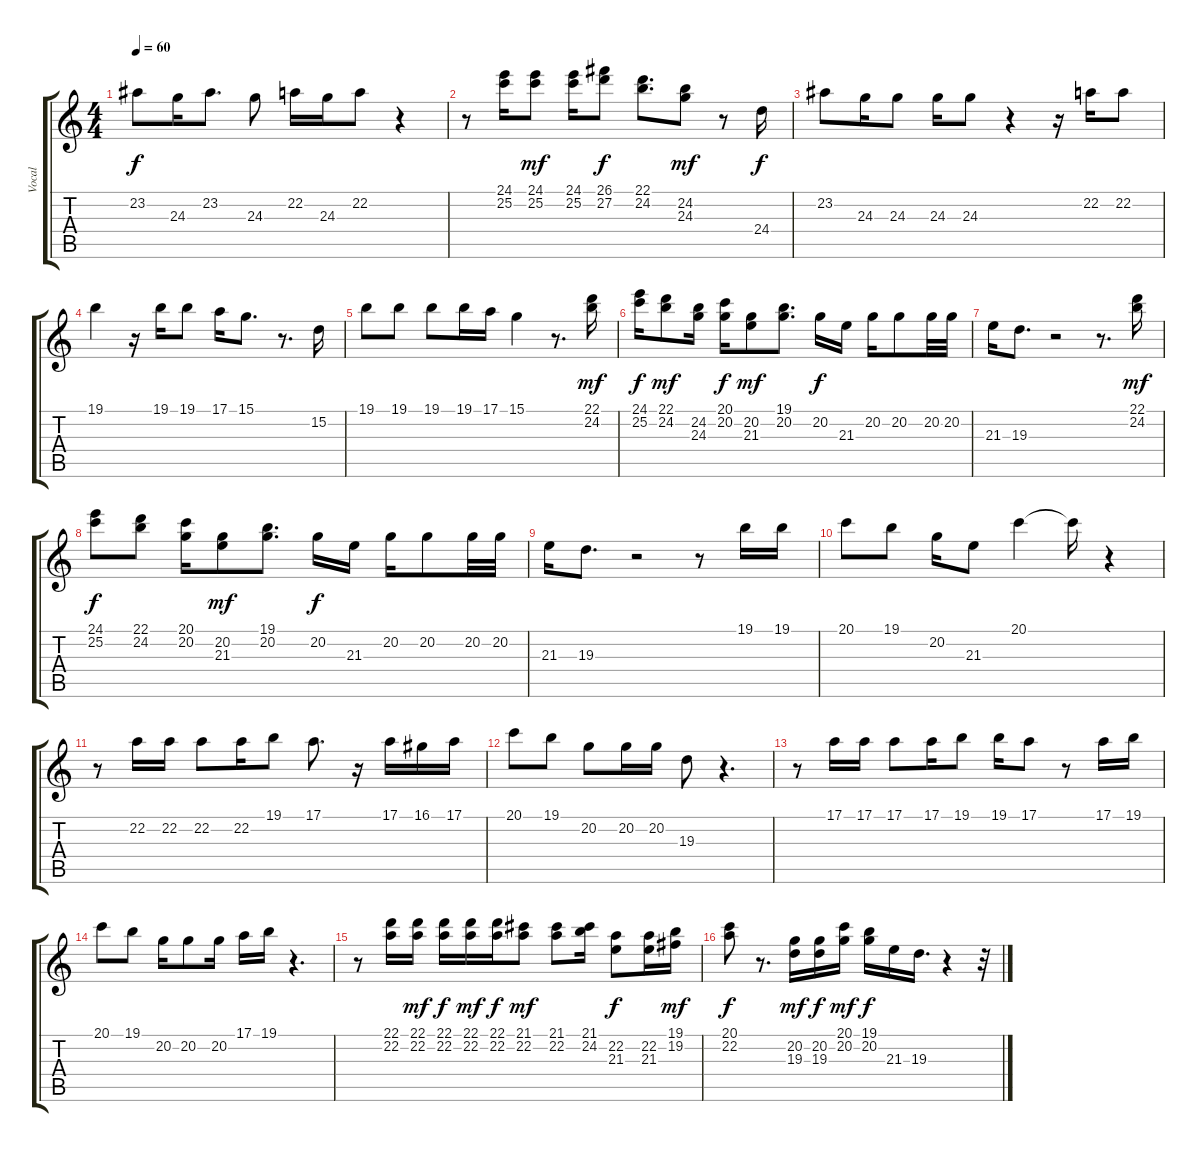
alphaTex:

\track ("Vocal" "Vocal") {instrument stringensemble1}
\staff {score tabs}
\tuning (E4 B3 G3 D3 A2 E2) {hide}
\ts (4 4)
\tempo 60
\clef g2
\ks c
23.2.8{dy f} 24.3.16 23.2.8{d} 24.3.8 22.2.16 24.3.16 22.2.8 r.4 |
r.8 (24.1 25.2).16 (24.1 25.2).8{dy mf} (24.1 25.2).16 (26.1 27.2).8{dy f} (22.1 24.2).8{d} (24.2 24.3).8{dy mf} r.8 24.4.16{dy f} |
23.2.8 24.3.16 24.3.8 24.3.16 24.3.8 r.4 r.16 22.2.16 22.2.8 |
19.1.4 r.16 19.1.16 19.1.8 17.1.16 15.1.8{d} r.8{d} 15.2.16 |
19.1.8 19.1.8 19.1.8 19.1.16 17.1.16 15.1.4 r.8{d} (22.1 24.2).16{dy mf} |
(24.1 25.2).16{dy f} (22.1 24.2).8{dy mf} (24.2 24.3).16 (20.1 20.2).16{dy f} (20.2 21.3).8{dy mf} (19.1 20.2).8{d} 20.2.16{dy f} 21.3.16 20.2.16 20.2.8 20.2.32 20.2.32 |
21.3.16 19.3.8{d} r.2 r.8{d} (22.1 24.2).16{dy mf} |
(24.1 25.2).8{dy f} (22.1 24.2).8 (20.1 20.2).16 (20.2 21.3).8{dy mf} (19.1 20.2).8{d} 20.2.16{dy f} 21.3.16 20.2.16 20.2.8 20.2.32 20.2.32 |
21.3.16 19.3.8{d} r.2 r.8 19.1.16 19.1.16 |
20.1.8 19.1.8 20.2.16 21.3.8 20.1.4 20.1{t}.16 r.4 |
r.8 22.2.16 22.2.16 22.2.8 22.2.16 19.1.8 17.1.8{d} r.16 17.1.16 16.1.16 17.1.16 |
20.1.8 19.1.8 20.2.8 20.2.16 20.2.16 19.3.8 r.4{d} |
r.8 17.1.16 17.1.16 17.1.8 17.1.16 19.1.8 19.1.16 17.1.8 r.8 17.1.16 19.1.16 |
20.1.8 19.1.8 20.2.16 20.2.8 20.2.16 17.1.16 19.1.16 r.4{d} |
r.8 (22.1 22.2).16 (22.1 22.2).16{dy mf} (22.1 22.2).16{dy f} (22.1 22.2).16{dy mf} (22.1 22.2).16{dy f} (21.1 22.2).8{dy mf} (21.1 22.2).8 (21.1 24.2).16 (22.2 21.3).8{dy f} (22.2 21.3).16 (19.1 19.2).16{dy mf} |
(20.1 22.2).8{dy f} r.8{d} (20.2 19.3).16{dy mf} (20.2 19.3).16{dy f} (20.1 20.2).16{dy mf} (19.1 20.2).16{dy f} 21.3.16 19.3.16{d} r.4 r.32
